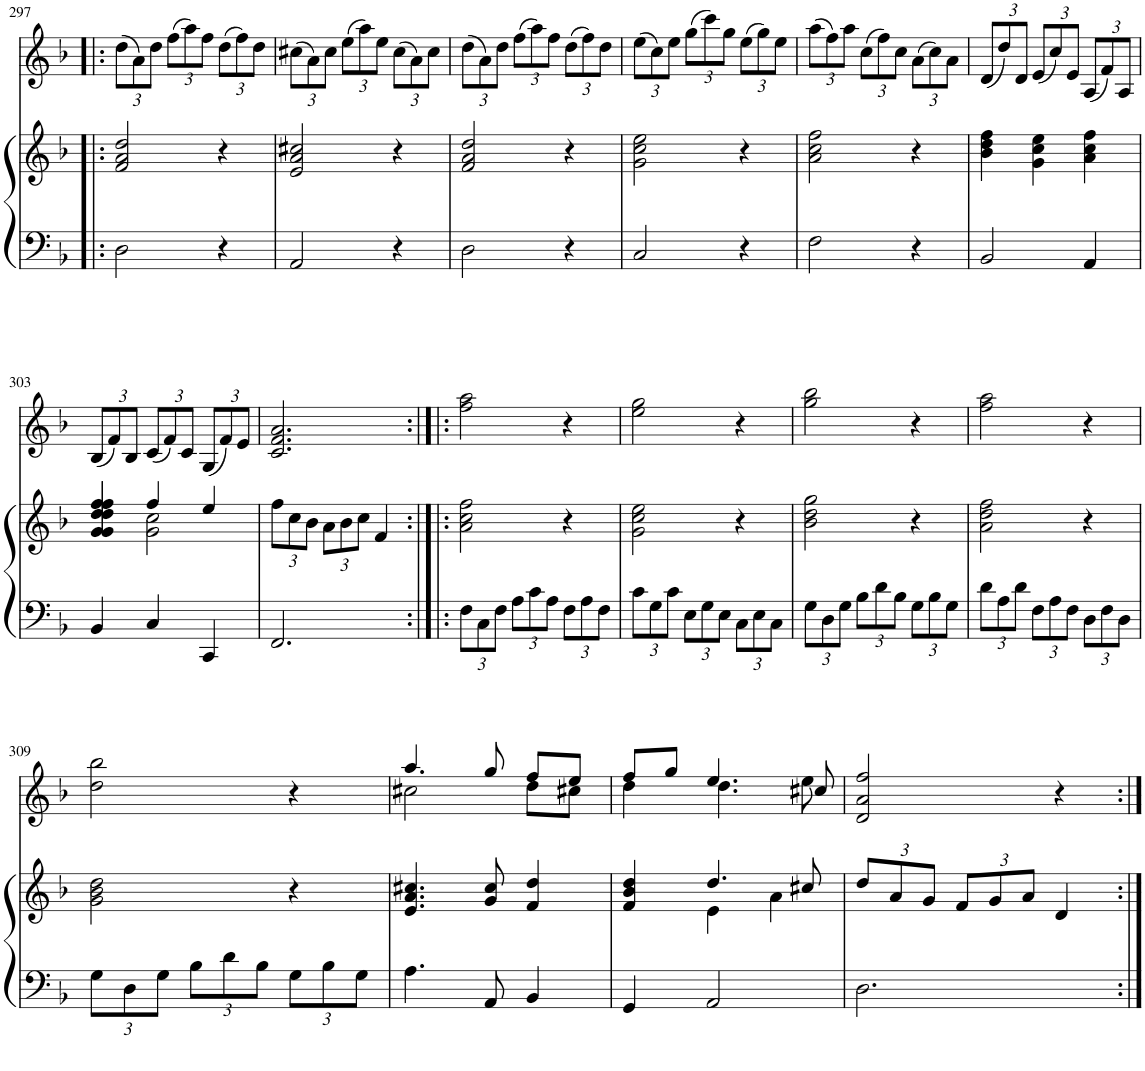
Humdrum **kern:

**kern	**kern	**kern
*part2	*part2	*part1
*staff3	*staff2	*staff1
*I"Harpsichord	*	*I"Violin
*I'Hpschd	*	*I'Vln
!!LO:PB:g=z
*clefF4	*clefG2	*clefG2
*k[b-]	*k[b-]	*k[b-]
*M3/4	*M3/4	*M3/4
*	*	*Xbrackettup
=297!|:	=297!|:	=297!|:
2D\	2f/ 2a/ 2dd/	(12dd\L
.	.	12a\)
.	.	12dd\J
.	.	(12ff\L
.	.	12aa\)
.	.	12ff\J
4r	4r	(12dd\L
.	.	12ff\)
.	.	12dd\J
=298	=298	=298
2AA/	2e/ 2a/ 2cc#X/	(12cc#X\L
.	.	12a\)
.	.	12cc#\J
.	.	(12ee\L
.	.	12aa\)
.	.	12ee\J
4r	4r	(12cc#\L
.	.	12a\)
.	.	12cc#\J
=299	=299	=299
2D\	2f/ 2a/ 2dd/	(12dd\L
.	.	12a\)
.	.	12dd\J
.	.	(12ff\L
.	.	12aa\)
.	.	12ff\J
4r	4r	(12dd\L
.	.	12ff\)
.	.	12dd\J
=300	=300	=300
2C/	2g\ 2cc\ 2ee\	(12ee\L
.	.	12cc\)
.	.	12ee\J
.	.	(12gg\L
.	.	12ccc\)
.	.	12gg\J
4r	4r	(12ee\L
.	.	12gg\)
.	.	12ee\J
=301	=301	=301
2F\	2a\ 2cc\ 2ff\	(12aa\L
.	.	12ff\)
.	.	12aa\J
.	.	(12cc\L
.	.	12ff\)
.	.	12cc\J
4r	4r	(12a\L
.	.	12cc\)
.	.	12a\J
=302	=302	=302
2BB-/	4b-\ 4dd\ 4ff\	(12d/L
.	.	12dd/)
.	.	12d/J
.	4g\ 4cc\ 4ee\	(12e/L
.	.	12cc/)
.	.	12e/J
4AA/	4a\ 4cc\ 4ff\	(12A/L
.	.	12f/)
.	.	12A/J
!!LO:LB:g=z
=303	=303	=303
*	*^	*
4BB-/	4g/ 4dd/ 4ff/	4g/ 4dd/ 4ff/	(12B-/L
.	.	.	12f/)
.	.	.	12B-/J
4C/	4ff/	2g\ 2cc\	(12c/L
.	.	.	12f/)
.	.	.	12c/J
4CC/	4ee/	.	(12G/L
.	.	.	12f/)
.	.	.	12e/J
*	*v	*v	*
=304	=304	=304
*	*Xbrackettup	*
2.FF/	12ff\L	2.c/ 2.f/ 2.a/
.	12cc\	.
.	12b-\J	.
.	12a\L	.
.	12b-\	.
.	12cc\J	.
.	4f/	.
=305:|!|:	=305:|!|:	=305:|!|:
*Xbrackettup	*	*
12F\L	2a\ 2cc\ 2ff\	2ff\ 2aa\
12C\	.	.
12F\J	.	.
12A\L	.	.
12c\	.	.
12A\J	.	.
12F\L	4r	4r
12A\	.	.
12F\J	.	.
=306	=306	=306
12c\L	2g\ 2cc\ 2ee\	2ee\ 2gg\
12G\	.	.
12c\J	.	.
12E\L	.	.
12G\	.	.
12E\J	.	.
12C\L	4r	4r
12E\	.	.
12C\J	.	.
=307	=307	=307
12G\L	2b-\ 2dd\ 2gg\	2gg\ 2bb-\
12D\	.	.
12G\J	.	.
12B-\L	.	.
12d\	.	.
12B-\J	.	.
12G\L	4r	4r
12B-\	.	.
12G\J	.	.
=308	=308	=308
12d\L	2a\ 2dd\ 2ff\	2ff\ 2aa\
12A\	.	.
12d\J	.	.
12F\L	.	.
12A\	.	.
12F\J	.	.
12D\L	4r	4r
12F\	.	.
12D\J	.	.
!!LO:LB:g=z
=309	=309	=309
12G\L	2g\ 2b-\ 2dd\	2dd\ 2bb-\
12D\	.	.
12G\J	.	.
12B-\L	.	.
12d\	.	.
12B-\J	.	.
12G\L	4r	4r
12B-\	.	.
12G\J	.	.
=310	=310	=310
*	*	*^
4.A\	4.e/ 4.a/ 4.cc#X/	2cc#X\	4.aa/
8AA/	8g/ 8cc#/	.	8gg/
4BB-/	4f/ 4dd/	8dd\L	8ff/L
.	.	8cc#X\J	8ee/J
=311	=311	=311	=311
*	*^	*	*
4GG/	4f/ 4b-/ 4dd/	4ryy	4dd\	8ff/L
.	.	.	.	8gg/J
2AA/	4.dd/	4e\	4.dd\	4.ee/
.	.	4a\	.	.
.	8cc#X/	.	8cc#X/	8ee\
*	*v	*v	*	*
*	*	*v	*v
=312	=312	=312
2.D\	12dd/L	2d/ 2a/ 2ff/
.	12a/	.
.	12g/J	.
.	12f/L	.
.	12g/	.
.	12a/J	.
.	4d/	4r
=:|!	=:|!	=:|!
*-	*-	*-
